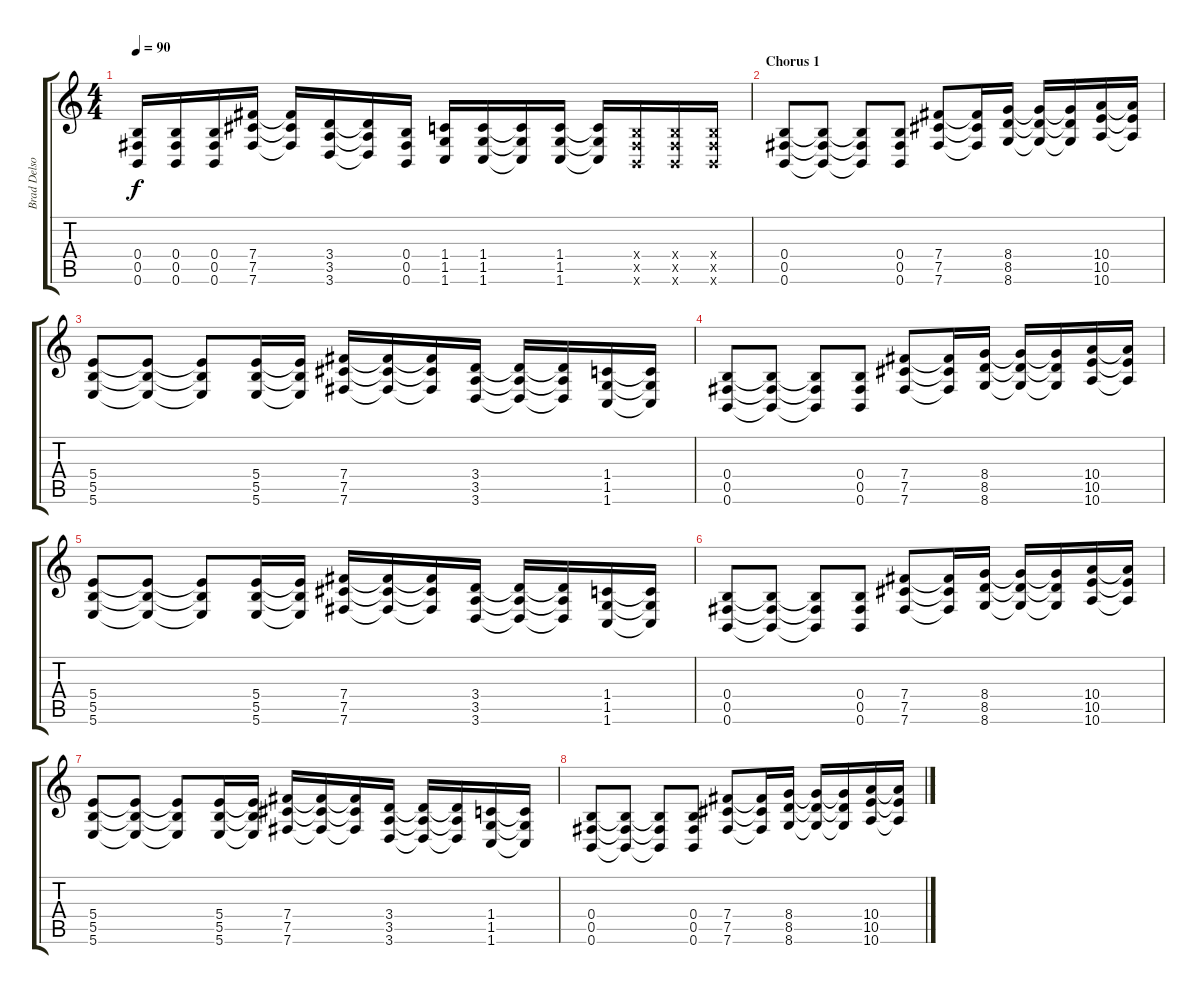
\track ("Brad Delson (Guitar)" "Brad Delso") {instrument distortionguitar}
\staff {score tabs}
\tuning (Db4 Ab3 E3 B2 Gb2 B1) {hide}
\ts (4 4)
\tempo 90
\clef g2
\ks c
(0.4 0.5 0.6).16{dy f} (0.4 0.5 0.6).16 (0.4 0.5 0.6).16 (7.4 7.5 7.6).16 (7.4{t} 7.5{t} 7.6{t}).16 (3.4 3.5 3.6).16 (3.4{t} 3.5{t} 3.6{t}).16 (0.4 0.5 0.6).16 (1.4 1.5 1.6).16 (1.4 1.5 1.6).16 (1.4{t} 1.5{t} 1.6{t}).16 (1.4 1.5 1.6).16 (1.4{t} 1.5{t} 1.6{t}).16 (0.4{x} 0.5{x} 0.6{x}).16 (0.4{x} 0.5{x} 0.6{x}).16 (0.4{x} 0.5{x} 0.6{x}).16 |
\section ("" "Chorus 1")
(0.4 0.5 0.6).8 (0.4{t} 0.5{t} 0.6{t}).8 (0.4{t} 0.5{t} 0.6{t}).8 (0.4 0.5 0.6).8 (7.4 7.5 7.6).8 (7.4{t} 7.5{t} 7.6{t}).16 (8.4 8.5 8.6).16 (8.4{t} 8.5{t} 8.6{t}).16 (8.4{t} 8.5{t} 8.6{t}).16 (10.4 10.5 10.6).16 (10.4{t} 10.5{t} 10.6{t}).16 |
(5.4 5.5 5.6).8 (5.4{t} 5.5{t} 5.6{t}).8 (5.4{t} 5.5{t} 5.6{t}).8 (5.4 5.5 5.6).16 (5.4{t} 5.5{t} 5.6{t}).16 (7.4 7.5 7.6).16 (7.4{t} 7.5{t} 7.6{t}).16 (7.4{t} 7.5{t} 7.6{t}).16 (3.4 3.5 3.6).16 (3.4{t} 3.5{t} 3.6{t}).16 (3.4{t} 3.5{t} 3.6{t}).16 (1.4 1.5 1.6).16 (1.4{t} 1.5{t} 1.6{t}).16 |
(0.4 0.5 0.6).8 (0.4{t} 0.5{t} 0.6{t}).8 (0.4{t} 0.5{t} 0.6{t}).8 (0.4 0.5 0.6).8 (7.4 7.5 7.6).8 (7.4{t} 7.5{t} 7.6{t}).16 (8.4 8.5 8.6).16 (8.4{t} 8.5{t} 8.6{t}).16 (8.4{t} 8.5{t} 8.6{t}).16 (10.4 10.5 10.6).16 (10.4{t} 10.5{t} 10.6{t}).16 |
(5.4 5.5 5.6).8 (5.4{t} 5.5{t} 5.6{t}).8 (5.4{t} 5.5{t} 5.6{t}).8 (5.4 5.5 5.6).16 (5.4{t} 5.5{t} 5.6{t}).16 (7.4 7.5 7.6).16 (7.4{t} 7.5{t} 7.6{t}).16 (7.4{t} 7.5{t} 7.6{t}).16 (3.4 3.5 3.6).16 (3.4{t} 3.5{t} 3.6{t}).16 (3.4{t} 3.5{t} 3.6{t}).16 (1.4 1.5 1.6).16 (1.4{t} 1.5{t} 1.6{t}).16 |
(0.4 0.5 0.6).8 (0.4{t} 0.5{t} 0.6{t}).8 (0.4{t} 0.5{t} 0.6{t}).8 (0.4 0.5 0.6).8 (7.4 7.5 7.6).8 (7.4{t} 7.5{t} 7.6{t}).16 (8.4 8.5 8.6).16 (8.4{t} 8.5{t} 8.6{t}).16 (8.4{t} 8.5{t} 8.6{t}).16 (10.4 10.5 10.6).16 (10.4{t} 10.5{t} 10.6{t}).16 |
(5.4 5.5 5.6).8 (5.4{t} 5.5{t} 5.6{t}).8 (5.4{t} 5.5{t} 5.6{t}).8 (5.4 5.5 5.6).16 (5.4{t} 5.5{t} 5.6{t}).16 (7.4 7.5 7.6).16 (7.4{t} 7.5{t} 7.6{t}).16 (7.4{t} 7.5{t} 7.6{t}).16 (3.4 3.5 3.6).16 (3.4{t} 3.5{t} 3.6{t}).16 (3.4{t} 3.5{t} 3.6{t}).16 (1.4 1.5 1.6).16 (1.4{t} 1.5{t} 1.6{t}).16 |
(0.4 0.5 0.6).8 (0.4{t} 0.5{t} 0.6{t}).8 (0.4{t} 0.5{t} 0.6{t}).8 (0.4 0.5 0.6).8 (7.4 7.5 7.6).8 (7.4{t} 7.5{t} 7.6{t}).16 (8.4 8.5 8.6).16 (8.4{t} 8.5{t} 8.6{t}).16 (8.4{t} 8.5{t} 8.6{t}).16 (10.4 10.5 10.6).16 (10.4{t} 10.5{t} 10.6{t}).16
